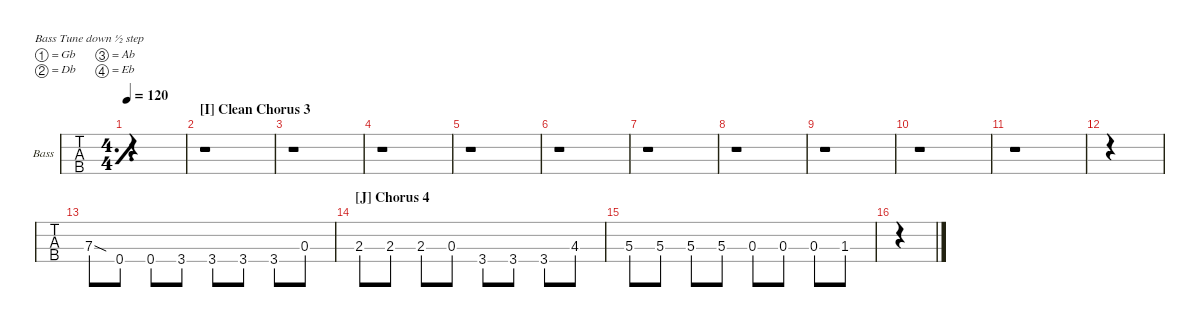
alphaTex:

\hideDynamics
\bracketExtendMode nobrackets
\firstSystemTrackNameOrientation horizontal
\otherSystemsTrackNameOrientation horizontal
\track ("Bass" "Bass") {instrument electricbassfinger}
\staff {tabs}
\tuning (Gb2 Db2 Ab1 Eb1)
\ts (4 4)
\tempo 120
\clef f4
\simile simple
\ks bminor
|
\section ("I" "Clean Chorus 3")
r.1 |
r.1 |
r.1 |
r.1 |
r.1 |
r.1 |
r.1 |
r.1 |
r.1 |
r.1 |
|
7.3{sod}.8 0.4.8 0.4.8 3.4.8 3.4.8 3.4.8 3.4.8 0.3.8 |
\section ("J" "Chorus 4")
2.3.8 2.3.8 2.3.8 0.3.8 3.4.8 3.4.8 3.4.8 4.3.8 |
5.3.8 5.3.8 5.3.8 5.3.8 0.3.8 0.3.8 0.3.8 1.3.8 |
\simile firstofdouble
